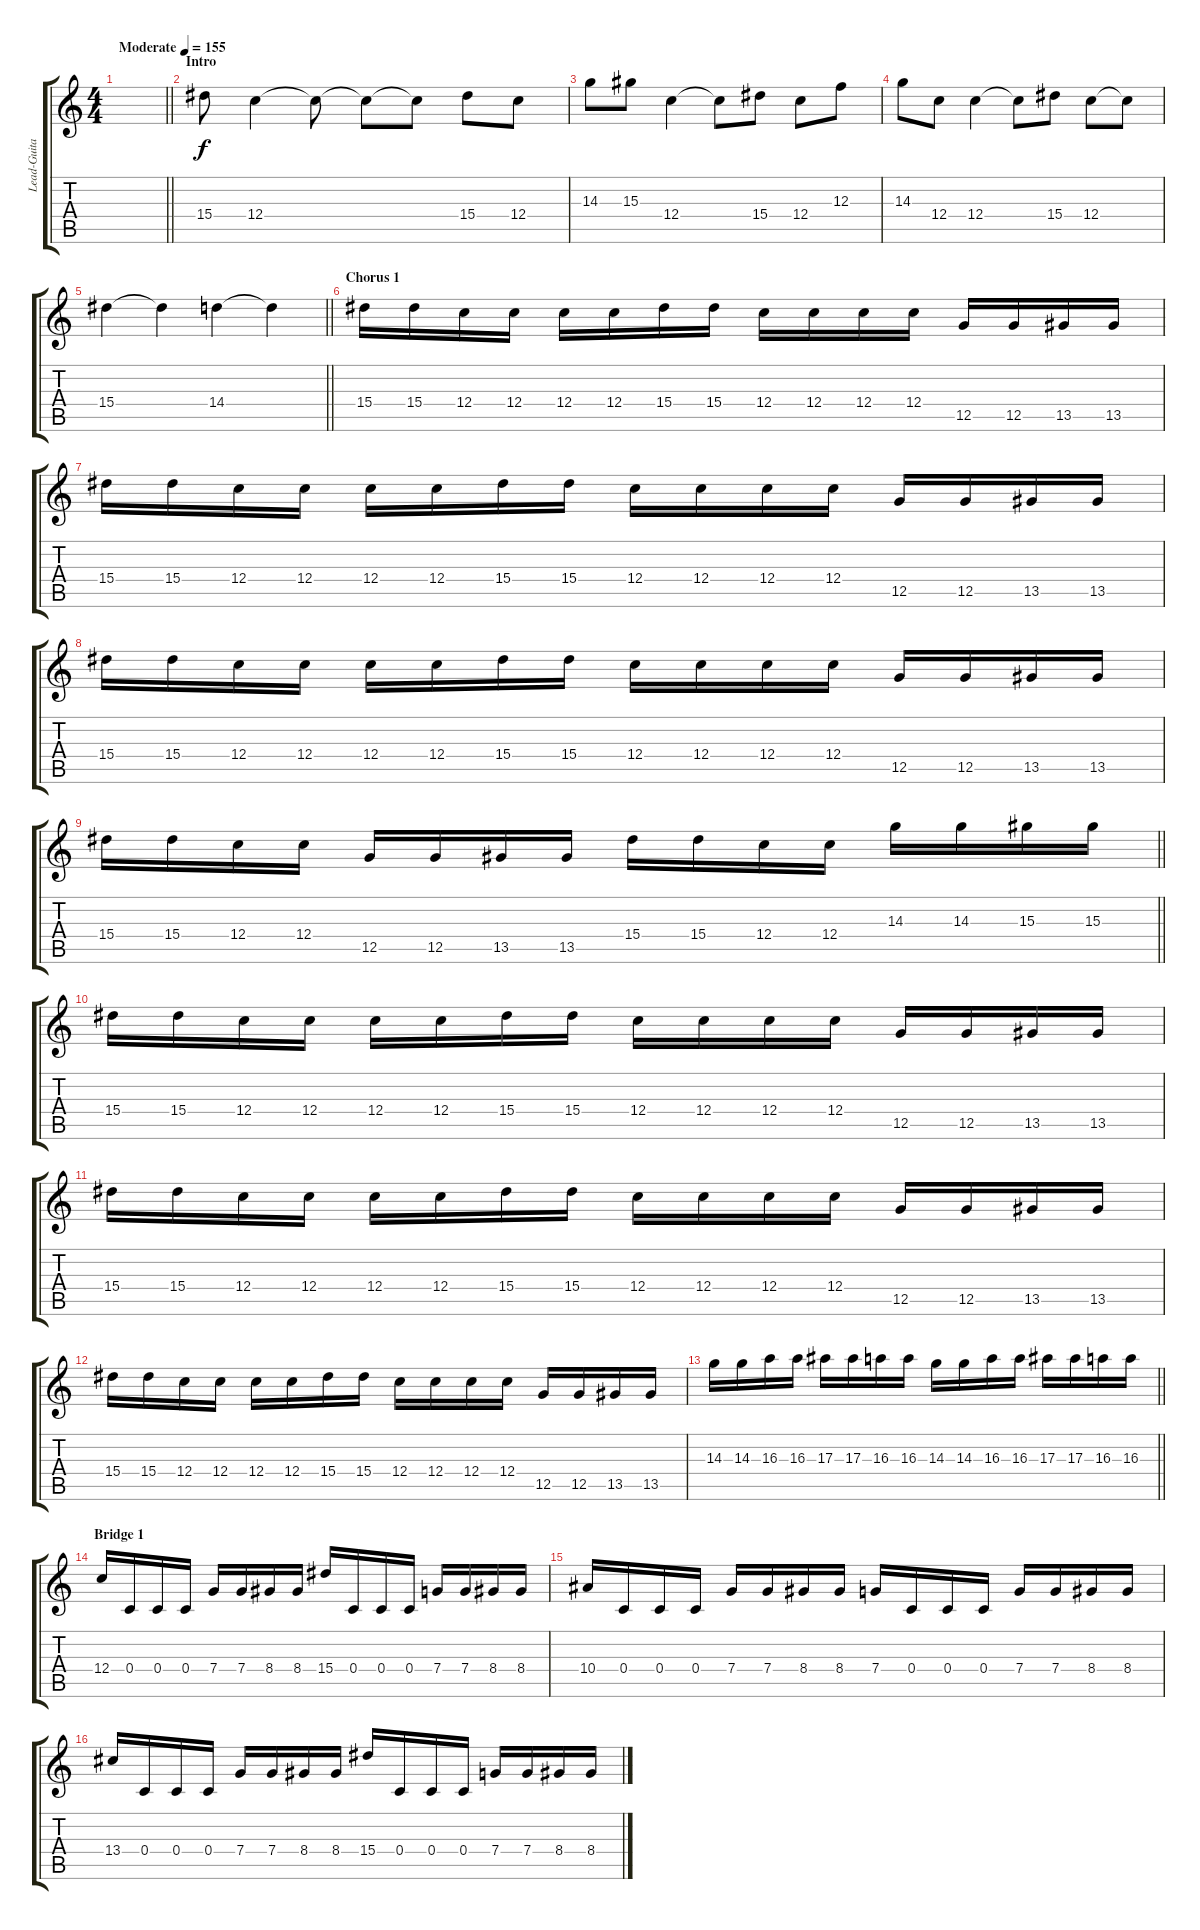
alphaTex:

\track ("Lead-Guitar" "Lead-Guita") {instrument distortionguitar}
\staff {score tabs}
\tuning (D4 A3 F3 C3 G2 C2) {hide}
\ts (4 4)
\tempo (155 "Moderate")
\clef g2
\barLineRight lightlight
\ks c
|
\section ("" "Intro")
15.4.8 12.4.4 12.4{t}.8 12.4{t}.8 12.4{t}.8 15.4.8 12.4.8 |
14.3.8 15.3.8 12.4.4 12.4{t}.8 15.4.8 12.4.8 12.3.8 |
14.3.8 12.4.8 12.4.4 12.4{t}.8 15.4.8 12.4.8 12.4{t}.8 |
\barLineRight lightlight
15.4.4 15.4{t}.4 14.4.4 14.4{t}.4 |
\section ("" "Chorus 1")
15.4.16 15.4.16 12.4.16 12.4.16 12.4.16 12.4.16 15.4.16 15.4.16 12.4.16 12.4.16 12.4.16 12.4.16 12.5.16 12.5.16 13.5.16 13.5.16 |
15.4.16 15.4.16 12.4.16 12.4.16 12.4.16 12.4.16 15.4.16 15.4.16 12.4.16 12.4.16 12.4.16 12.4.16 12.5.16 12.5.16 13.5.16 13.5.16 |
15.4.16 15.4.16 12.4.16 12.4.16 12.4.16 12.4.16 15.4.16 15.4.16 12.4.16 12.4.16 12.4.16 12.4.16 12.5.16 12.5.16 13.5.16 13.5.16 |
\barLineRight lightlight
15.4.16 15.4.16 12.4.16 12.4.16 12.5.16 12.5.16 13.5.16 13.5.16 15.4.16 15.4.16 12.4.16 12.4.16 14.3.16 14.3.16 15.3.16 15.3.16 |
15.4.16 15.4.16 12.4.16 12.4.16 12.4.16 12.4.16 15.4.16 15.4.16 12.4.16 12.4.16 12.4.16 12.4.16 12.5.16 12.5.16 13.5.16 13.5.16 |
15.4.16 15.4.16 12.4.16 12.4.16 12.4.16 12.4.16 15.4.16 15.4.16 12.4.16 12.4.16 12.4.16 12.4.16 12.5.16 12.5.16 13.5.16 13.5.16 |
15.4.16 15.4.16 12.4.16 12.4.16 12.4.16 12.4.16 15.4.16 15.4.16 12.4.16 12.4.16 12.4.16 12.4.16 12.5.16 12.5.16 13.5.16 13.5.16 |
\barLineRight lightlight
14.3.16 14.3.16 16.3.16 16.3.16 17.3.16 17.3.16 16.3.16 16.3.16 14.3.16 14.3.16 16.3.16 16.3.16 17.3.16 17.3.16 16.3.16 16.3.16 |
\section ("" "Bridge 1")
12.4.16 0.4.16 0.4.16 0.4.16 7.4.16 7.4.16 8.4.16 8.4.16 15.4.16 0.4.16 0.4.16 0.4.16 7.4.16 7.4.16 8.4.16 8.4.16 |
10.4.16 0.4.16 0.4.16 0.4.16 7.4.16 7.4.16 8.4.16 8.4.16 7.4.16 0.4.16 0.4.16 0.4.16 7.4.16 7.4.16 8.4.16 8.4.16 |
13.4.16 0.4.16 0.4.16 0.4.16 7.4.16 7.4.16 8.4.16 8.4.16 15.4.16 0.4.16 0.4.16 0.4.16 7.4.16 7.4.16 8.4.16 8.4.16
